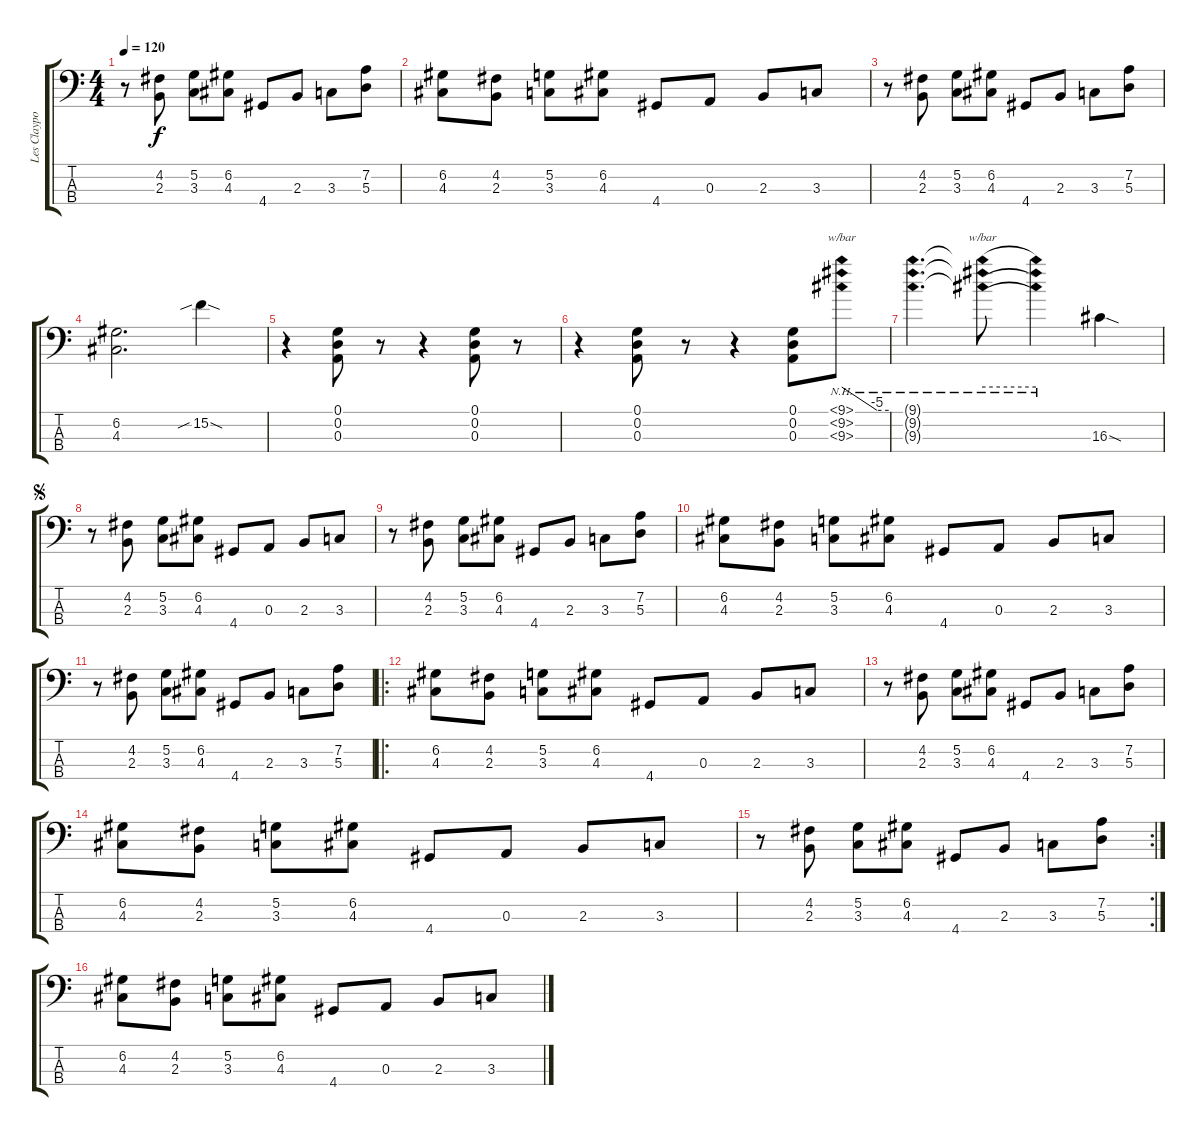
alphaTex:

\track ("Les Claypool (Bass)" "Les Claypo") {instrument slapbass2}
\staff {score tabs}
\tuning (G2 D2 A1 E1) {hide}
\ts (4 4)
\tempo 120
\clef f4
\ks c
r.8{dy f} (4.2 2.3).8 (5.2 3.3).8 (6.2 4.3).8 4.4.8 2.3.8 3.3.8 (7.2 5.3).8 |
(6.2 4.3).8 (4.2 2.3).8 (5.2 3.3).8 (6.2 4.3).8 4.4.8 0.3.8 2.3.8 3.3.8 |
r.8 (4.2 2.3).8 (5.2 3.3).8 (6.2 4.3).8 4.4.8 2.3.8 3.3.8 (7.2 5.3).8 |
(6.2 4.3).2{d} 15.2{sib sod}.4 |
r.4 (0.1 0.2 0.3).8 r.8 r.4 (0.1 0.2 0.3).8 r.8 |
r.4 (0.1 0.2 0.3).8 r.8 r.4 (0.1 0.2 0.3).8 (9.1{nh} 9.2{nh} 9.3{nh}).8{tbe (custom default 0 0 45 -20 60 -20)} |
(9.1{nh t} 9.2{nh t} 9.3{nh t}).4{d} (9.1{nh t} 9.2{nh t} 9.3{nh t}).8{tbe (hold default 0 0 60 0)} (9.1{nh t} 9.2{nh t} 9.3{nh t}).4 16.3{sod}.4 |
\jump segno
r.8 (4.2 2.3).8 (5.2 3.3).8 (6.2 4.3).8 4.4.8 0.3.8 2.3.8 3.3.8 |
r.8 (4.2 2.3).8 (5.2 3.3).8 (6.2 4.3).8 4.4.8 2.3.8 3.3.8 (7.2 5.3).8 |
(6.2 4.3).8 (4.2 2.3).8 (5.2 3.3).8 (6.2 4.3).8 4.4.8 0.3.8 2.3.8 3.3.8 |
r.8 (4.2 2.3).8 (5.2 3.3).8 (6.2 4.3).8 4.4.8 2.3.8 3.3.8 (7.2 5.3).8 |
\ro
(6.2 4.3).8 (4.2 2.3).8 (5.2 3.3).8 (6.2 4.3).8 4.4.8 0.3.8 2.3.8 3.3.8 |
r.8 (4.2 2.3).8 (5.2 3.3).8 (6.2 4.3).8 4.4.8 2.3.8 3.3.8 (7.2 5.3).8 |
(6.2 4.3).8 (4.2 2.3).8 (5.2 3.3).8 (6.2 4.3).8 4.4.8 0.3.8 2.3.8 3.3.8 |
\rc 2
r.8 (4.2 2.3).8 (5.2 3.3).8 (6.2 4.3).8 4.4.8 2.3.8 3.3.8 (7.2 5.3).8 |
(6.2 4.3).8 (4.2 2.3).8 (5.2 3.3).8 (6.2 4.3).8 4.4.8 0.3.8 2.3.8 3.3.8
